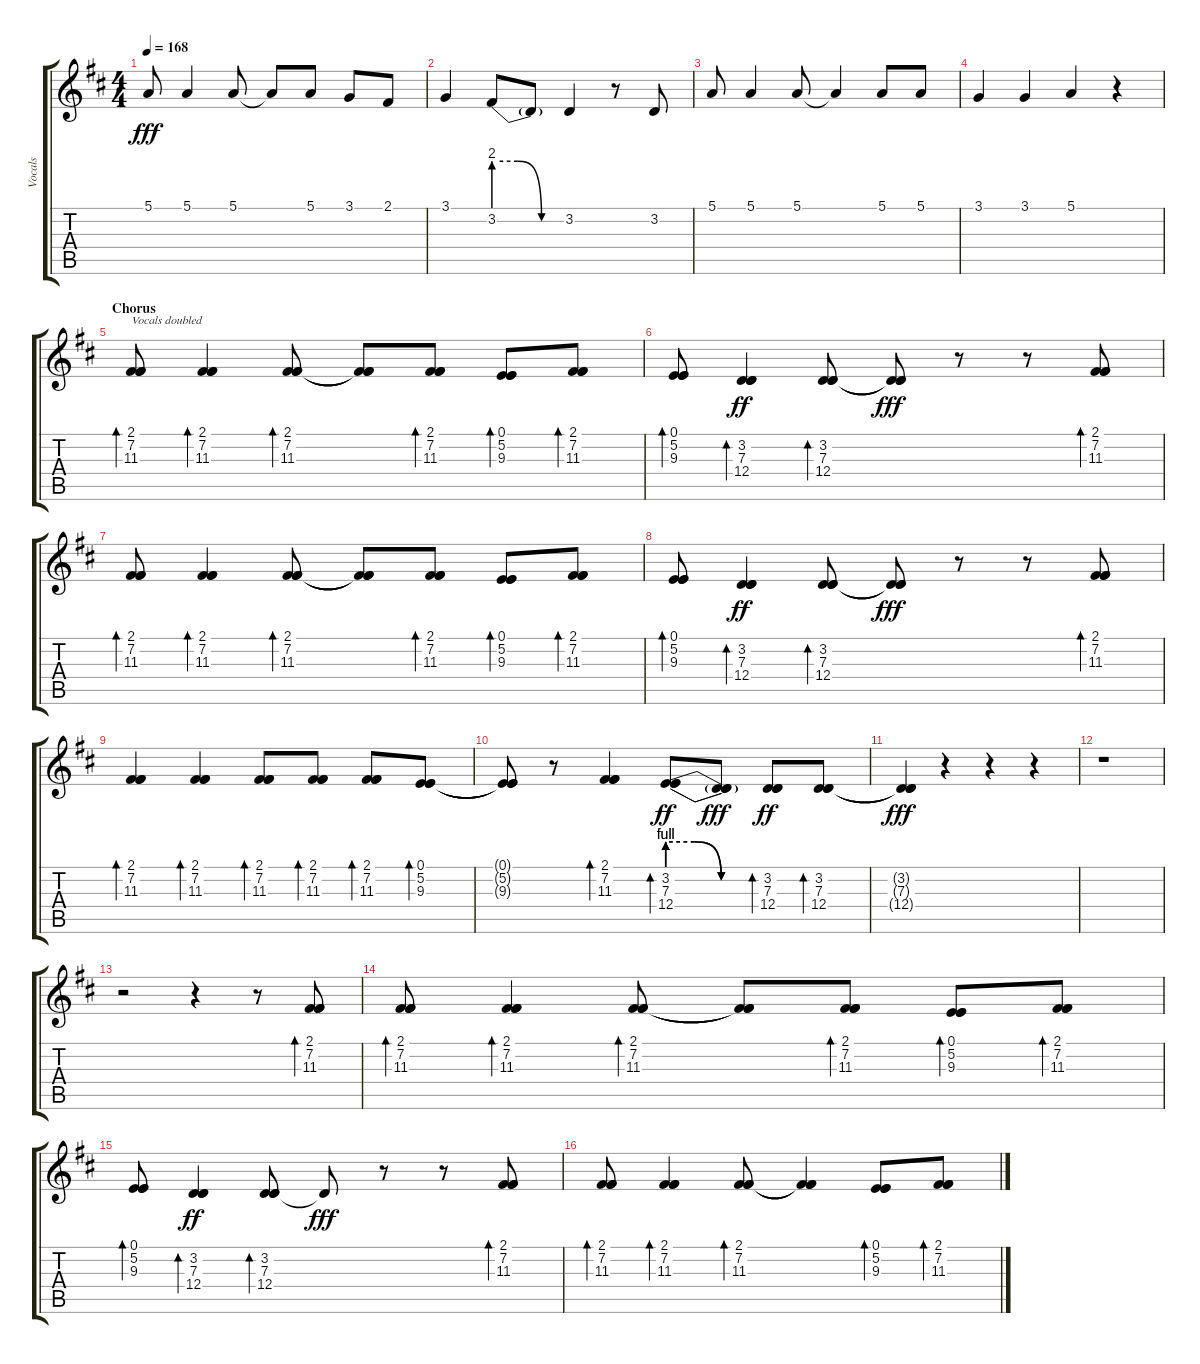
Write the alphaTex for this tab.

\track ("Vocals" "Vocals") {instrument altosax}
\staff {score tabs}
\tuning (E4 B3 G3 D3 A2 E2) {hide}
\ts (4 4)
\tempo 168
\clef g2
\ks d
5.1.8{dy fff} 5.1.4 5.1.8 5.1{t}.8 5.1.8 3.1.8 2.1.8 |
3.1.4 3.2{be (custom 0 8 20 8 40 0 60 0)}.8 3.2{t}.8 3.2.4 r.8 3.2.8 |
5.1.8 5.1.4 5.1.8 5.1{t}.4 5.1.8 5.1.8 |
3.1.4 3.1.4 5.1.4 r.4 |
\section ("" "Chorus")
(2.1 7.2 11.3).8{bd 240 txt "Vocals doubled"} (2.1 7.2 11.3).4{bd 240} (2.1 7.2 11.3).8{bd 240} (2.1{t} 7.2{t} 11.3{t}).8 (2.1 7.2 11.3).8{bd 240} (0.1 5.2 9.3).8{bd 240} (2.1 7.2 11.3).8{bd 240} |
(0.1 5.2 9.3).8{bd 240} (3.2 7.3 12.4).4{bd 240 dy ff} (3.2 7.3 12.4).8{bd 240} (3.2{t} 7.3{t} 12.4{t}).8{dy fff} r.8 r.8 (2.1 7.2 11.3).8{bd 240} |
(2.1 7.2 11.3).8{bd 240} (2.1 7.2 11.3).4{bd 240} (2.1 7.2 11.3).8{bd 240} (2.1{t} 7.2{t} 11.3{t}).8 (2.1 7.2 11.3).8{bd 240} (0.1 5.2 9.3).8{bd 240} (2.1 7.2 11.3).8{bd 240} |
(0.1 5.2 9.3).8{bd 240} (3.2 7.3 12.4).4{bd 240 dy ff} (3.2 7.3 12.4).8{bd 240} (3.2{t} 7.3{t} 12.4{t}).8{dy fff} r.8 r.8 (2.1 7.2 11.3).8{bd 240} |
(2.1 7.2 11.3).4{bd 240} (2.1 7.2 11.3).4{bd 240} (2.1 7.2 11.3).8{bd 240} (2.1 7.2 11.3).8{bd 240} (2.1 7.2 11.3).8{bd 240} (0.1 5.2 9.3).8{bd 240} |
(0.1{t} 5.2{t} 9.3{t}).8 r.8 (2.1 7.2 11.3).4{bd 240} (3.2{be (custom 0 4 20 4 40 0 60 0)} 7.3{be (custom 0 4 20 4 40 0 60 0)} 12.4{be (custom 0 4 20 4 40 0 60 0)}).8{bd 240 dy ff} (3.2{t} 7.3{t} 12.4{t}).8{dy fff} (3.2 7.3 12.4).8{bd 240 dy ff} (3.2 7.3 12.4).8{bd 240} |
(3.2{t} 7.3{t} 12.4{t}).4{dy fff} r.4 r.4 r.4 |
r.1 |
r.2 r.4 r.8 (2.1 7.2 11.3).8{bd 240} |
(2.1 7.2 11.3).8{bd 240} (2.1 7.2 11.3).4{bd 240} (2.1 7.2 11.3).8{bd 240} (2.1{t} 7.2{t} 11.3{t}).8 (2.1 7.2 11.3).8{bd 240} (0.1 5.2 9.3).8{bd 240} (2.1 7.2 11.3).8{bd 240} |
(0.1 5.2 9.3).8{bd 240} (3.2 7.3 12.4).4{bd 240 dy ff} (3.2 7.3 12.4).8{bd 240} 3.2{t}.8{dy fff} r.8 r.8 (2.1 7.2 11.3).8{bd 240} |
(2.1 7.2 11.3).8{bd 240} (2.1 7.2 11.3).4{bd 240} (2.1 7.2 11.3).8{bd 240} (2.1{t} 7.2{t} 11.3{t}).4 (0.1 5.2 9.3).8{bd 240} (2.1 7.2 11.3).8{bd 240}
